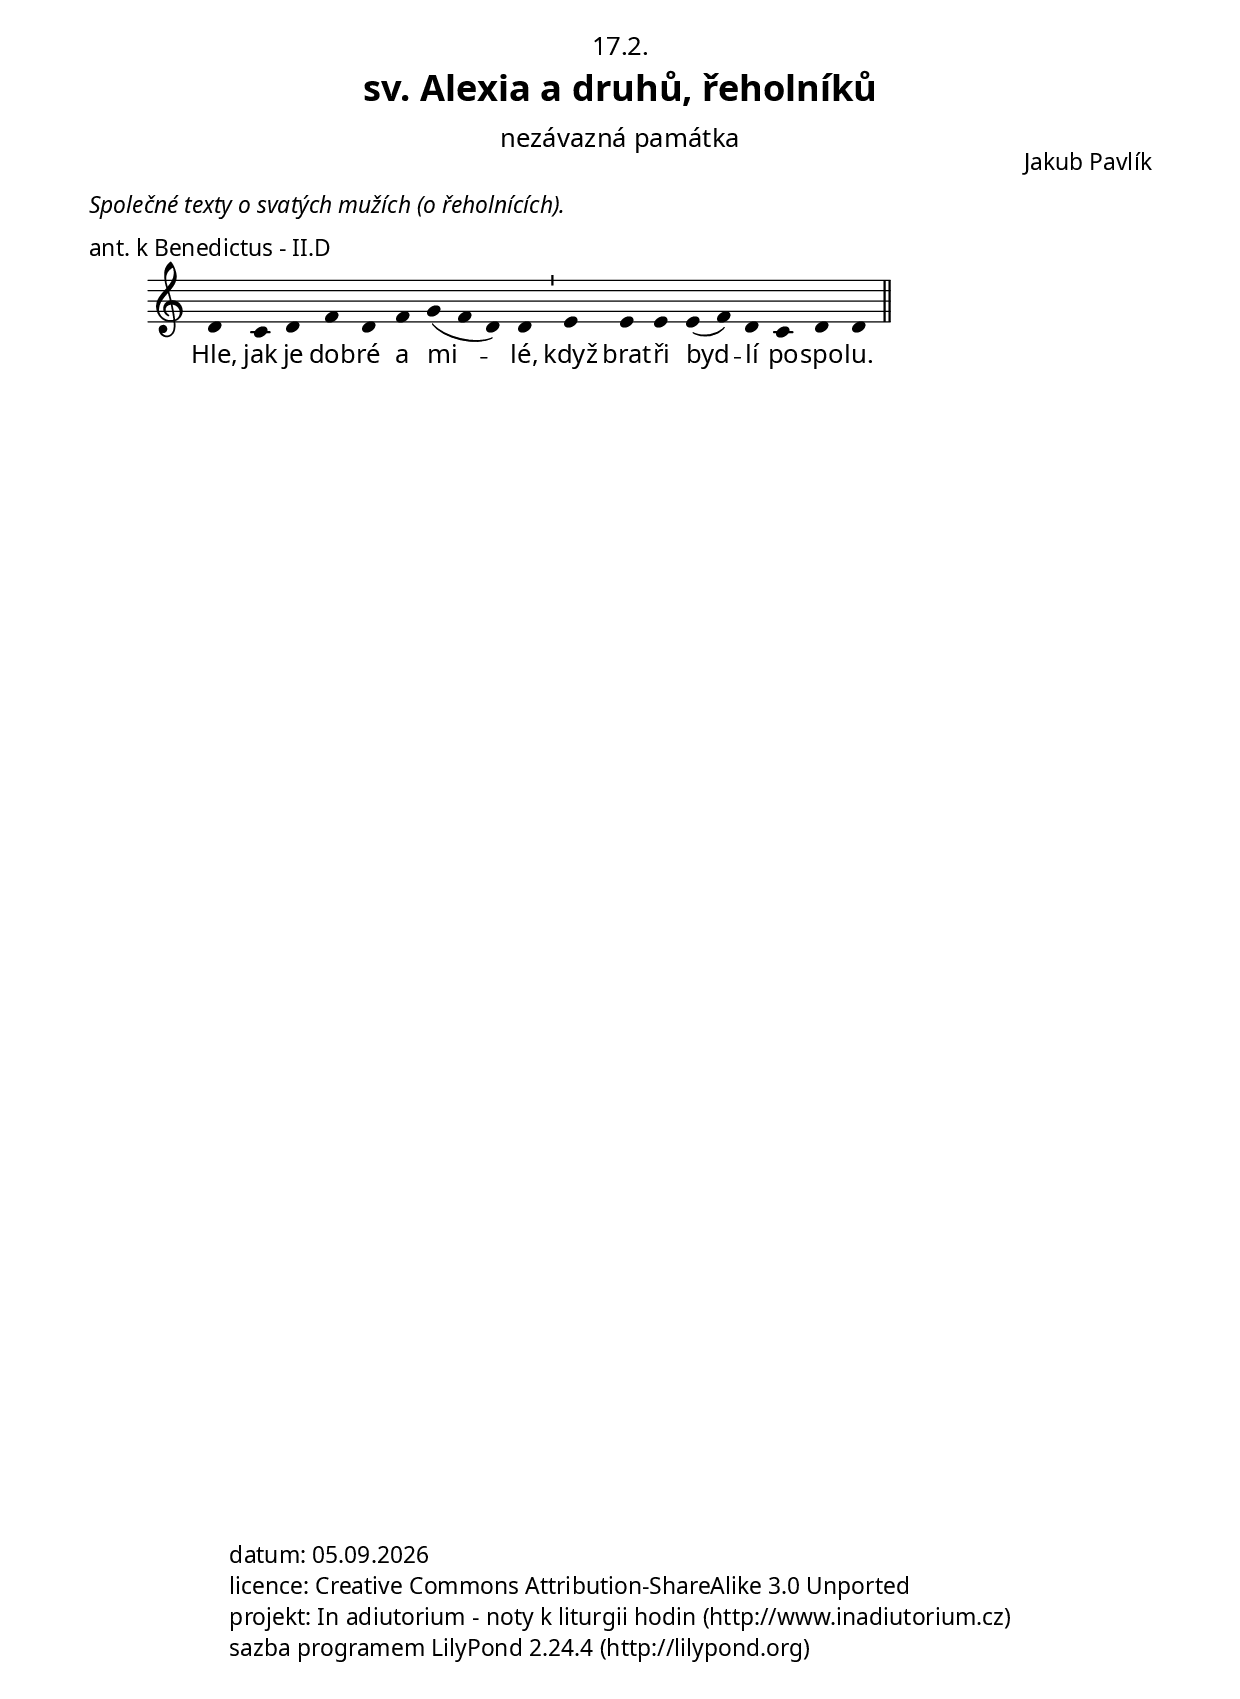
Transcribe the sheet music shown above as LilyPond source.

\version "2.17.24"

\include "../spolecne.ly"

\header {
  title = \markup\titleSvatek
            "sv. Alexia a druhů, řeholníků"
            "nezávazná památka"
            17.2.
  composer = "Jakub Pavlík"
}

\markup\communia #'(#:reholnik)

\score {
  \relative c' {
    \choralniRezim
    d4 c d f d f g( f d) d \barMin
    e e e e( f) d c d d \barFinalis
  }
  \addlyrics {
    Hle, jak je dob -- ré a mi -- lé,
    když brat -- ři byd -- lí po -- spo -- lu.
  }
  \header {
    quid = "ant. k Benedictus"
    modus = "II"
    differentia = "D"
    psalmus = ""
    id = "aben"
    piece = \markup {\sestavTitulekBezZalmu}
  }
}